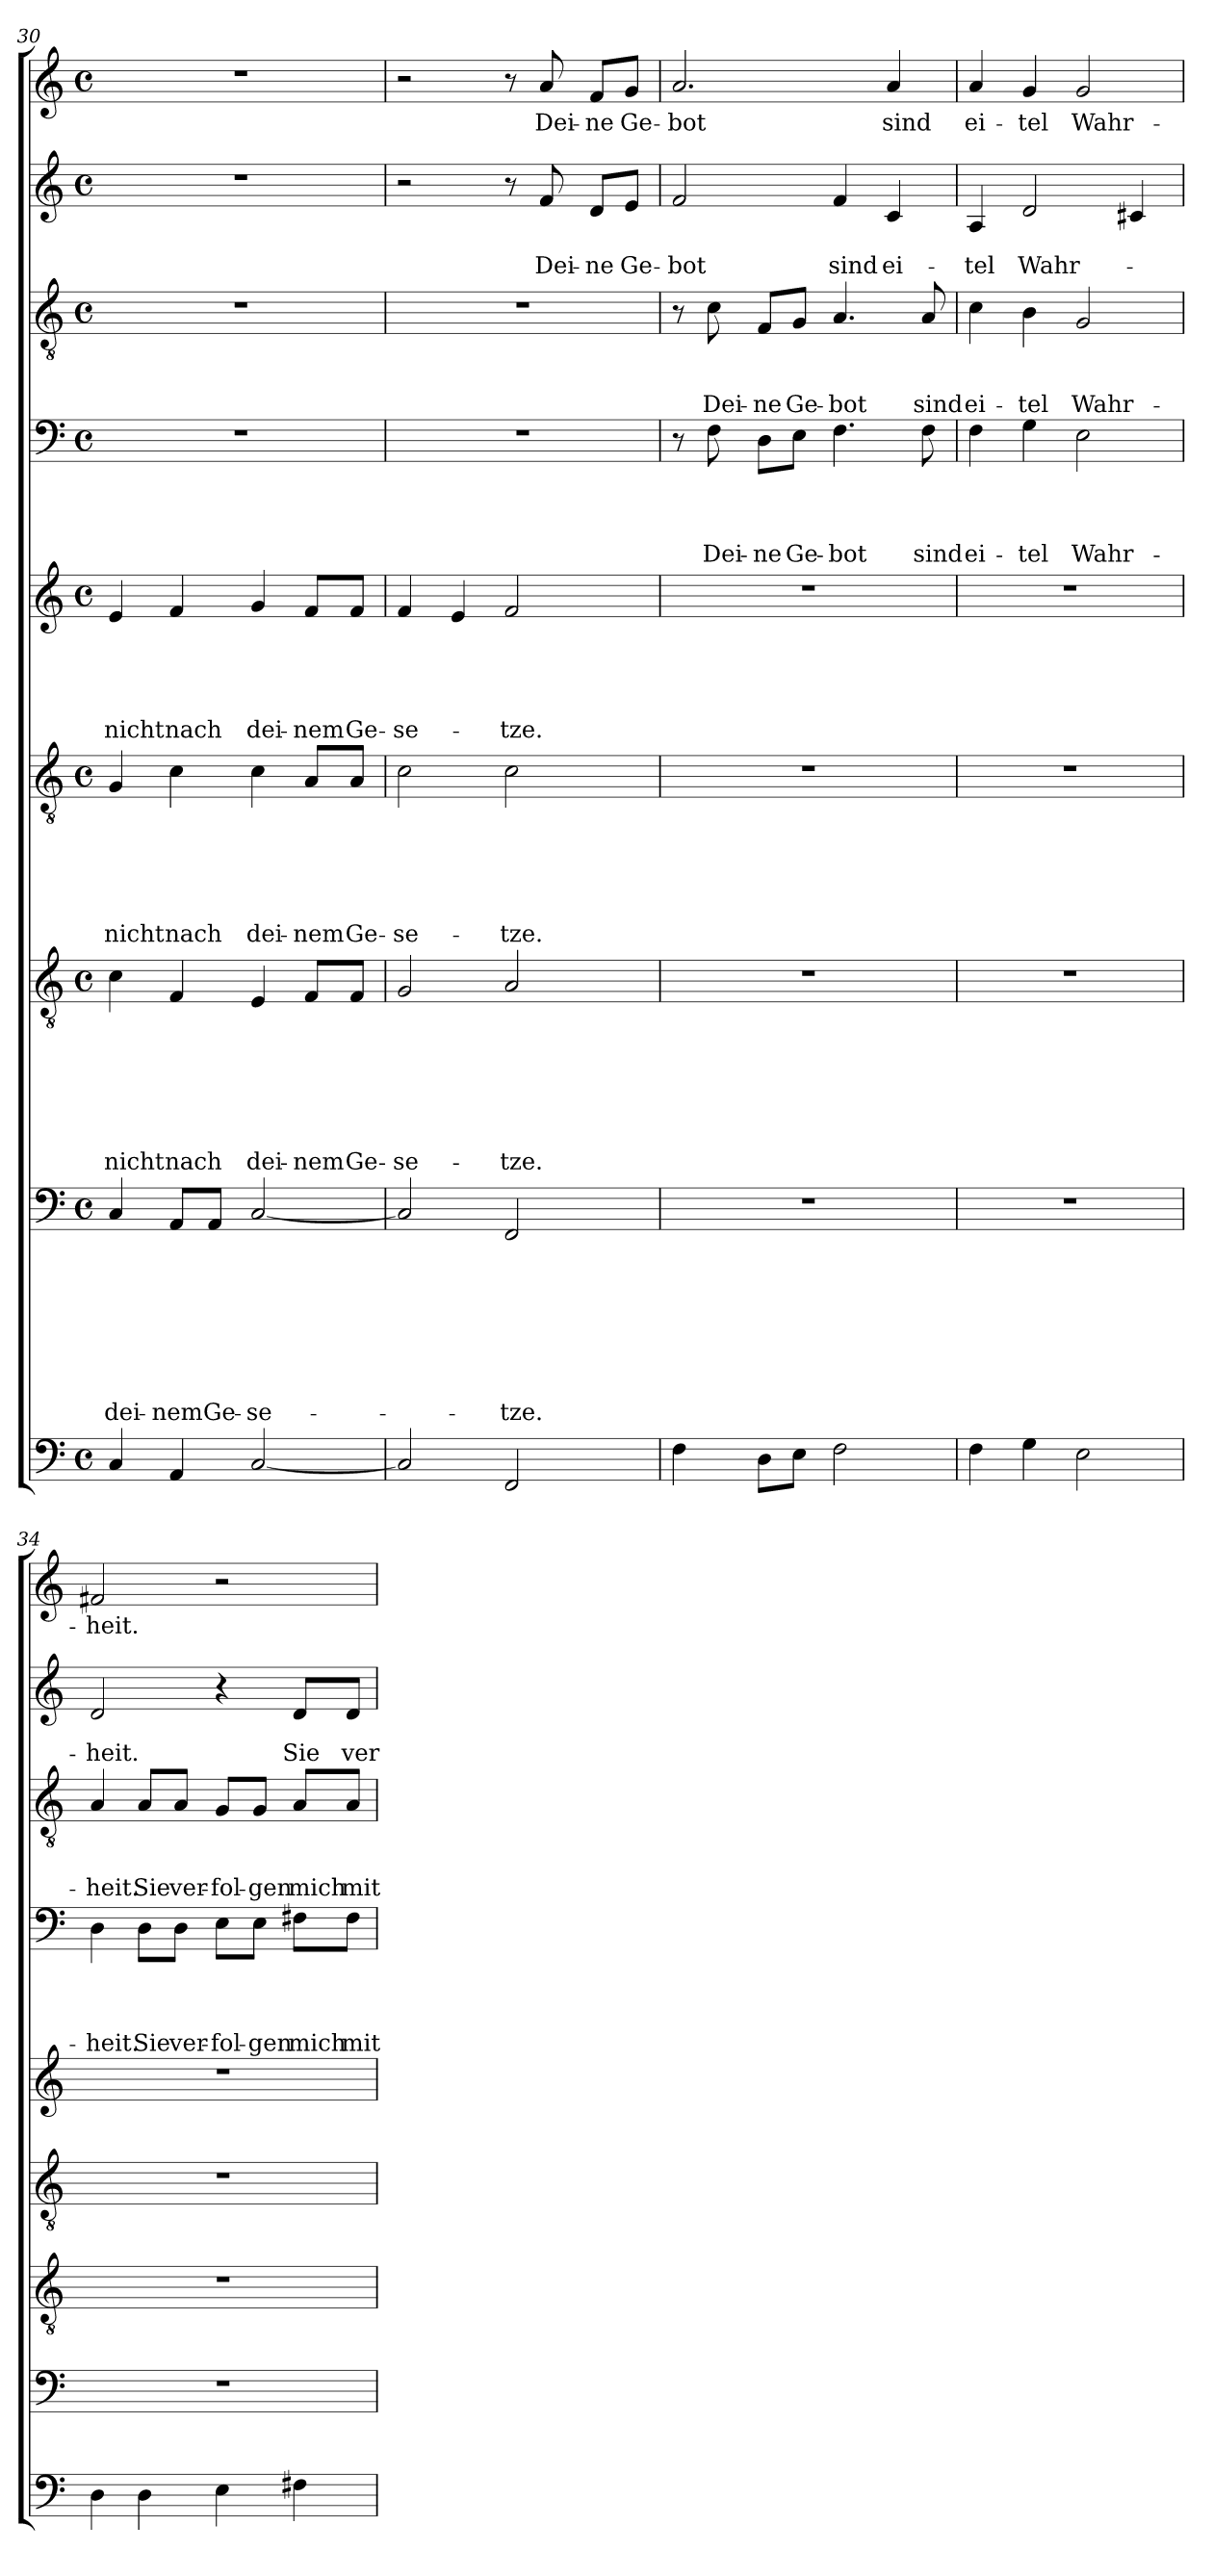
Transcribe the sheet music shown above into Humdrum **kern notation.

**kern	**kern	**text	**text	**text	**text	**text	**text	**text	**text	**kern	**text	**text	**text	**text	**text	**text	**text	**kern	**text	**text	**text	**text	**text	**text	**kern	**text	**text	**text	**text	**text	**kern	**text	**text	**text	**text	**kern	**text	**text	**text	**kern	**text	**text	**kern	**text
*part9	*part8	*part8	*part8	*part8	*part8	*part8	*part8	*part8	*part8	*part7	*part7	*part7	*part7	*part7	*part7	*part7	*part7	*part6	*part6	*part6	*part6	*part6	*part6	*part6	*part5	*part5	*part5	*part5	*part5	*part5	*part4	*part4	*part4	*part4	*part4	*part3	*part3	*part3	*part3	*part2	*part2	*part2	*part1	*part1
*staff9	*staff8	*staff8	*staff8	*staff8	*staff8	*staff8	*staff8	*staff8	*staff8	*staff7	*staff7	*staff7	*staff7	*staff7	*staff7	*staff7	*staff7	*staff6	*staff6	*staff6	*staff6	*staff6	*staff6	*staff6	*staff5	*staff5	*staff5	*staff5	*staff5	*staff5	*staff4	*staff4	*staff4	*staff4	*staff4	*staff3	*staff3	*staff3	*staff3	*staff2	*staff2	*staff2	*staff1	*staff1
*clefF4	*clefF4	*	*	*	*	*	*	*	*	*clefGv2	*	*	*	*	*	*	*	*clefGv2	*	*	*	*	*	*	*clefG2	*	*	*	*	*	*clefF4	*	*	*	*	*clefGv2	*	*	*	*clefG2	*	*	*clefG2	*
*k[]	*k[]	*	*	*	*	*	*	*	*	*k[]	*	*	*	*	*	*	*	*k[]	*	*	*	*	*	*	*k[]	*	*	*	*	*	*k[]	*	*	*	*	*k[]	*	*	*	*k[]	*	*	*k[]	*
*C:	*C:	*	*	*	*	*	*	*	*	*C:	*	*	*	*	*	*	*	*C:	*	*	*	*	*	*	*C:	*	*	*	*	*	*C:	*	*	*	*	*C:	*	*	*	*C:	*	*	*C:	*
*M4/4	*M4/4	*	*	*	*	*	*	*	*	*M4/4	*	*	*	*	*	*	*	*M4/4	*	*	*	*	*	*	*M4/4	*	*	*	*	*	*M4/4	*	*	*	*	*M4/4	*	*	*	*M4/4	*	*	*M4/4	*
*met(c)	*met(c)	*	*	*	*	*	*	*	*	*met(c)	*	*	*	*	*	*	*	*met(c)	*	*	*	*	*	*	*met(c)	*	*	*	*	*	*met(c)	*	*	*	*	*met(c)	*	*	*	*met(c)	*	*	*met(c)	*
=30	=30	=30	=30	=30	=30	=30	=30	=30	=30	=30	=30	=30	=30	=30	=30	=30	=30	=30	=30	=30	=30	=30	=30	=30	=30	=30	=30	=30	=30	=30	=30	=30	=30	=30	=30	=30	=30	=30	=30	=30	=30	=30	=30	=30
!	!	!	!	!	!	!	!	!	!LO:LY:b	!	!	!	!	!	!	!	!LO:LY:b	!	!	!	!	!	!	!LO:LY:b	!	!	!	!	!	!LO:LY:b	!	!	!	!	!	!	!	!	!	!	!	!	!	!
4C/	4C/	.	.	.	.	.	.	.	dei-	4c\	.	.	.	.	.	.	nicht	4G/	.	.	.	.	.	nicht	4e/	.	.	.	.	nicht	1r	.	.	.	.	1r	.	.	.	1r	.	.	1r	.
!	!	!	!	!	!	!	!	!	!LO:LY:b	!	!	!	!	!	!	!	!LO:LY:b	!	!	!	!	!	!	!LO:LY:b	!	!	!	!	!	!LO:LY:b	!	!	!	!	!	!	!	!	!	!	!	!	!	!
4AA/	8AA/L	.	.	.	.	.	.	.	-nem	4F/	.	.	.	.	.	.	nach	4c\	.	.	.	.	.	nach	4f/	.	.	.	.	nach	.	.	.	.	.	.	.	.	.	.	.	.	.	.
!	!	!	!	!	!	!	!	!	!LO:LY:b	!	!	!	!	!	!	!	!	!	!	!	!	!	!	!	!	!	!	!	!	!	!	!	!	!	!	!	!	!	!	!	!	!	!	!
.	8AA/J	.	.	.	.	.	.	.	Ge-	.	.	.	.	.	.	.	.	.	.	.	.	.	.	.	.	.	.	.	.	.	.	.	.	.	.	.	.	.	.	.	.	.	.	.
!	!	!	!	!	!	!	!	!	!LO:LY:b	!	!	!	!	!	!	!	!LO:LY:b	!	!	!	!	!	!	!LO:LY:b	!	!	!	!	!	!LO:LY:b	!	!	!	!	!	!	!	!	!	!	!	!	!	!
[2C/	[2C/	.	.	.	.	.	.	.	-se-	4E/	.	.	.	.	.	.	dei-	4c\	.	.	.	.	.	dei-	4g/	.	.	.	.	dei-	.	.	.	.	.	.	.	.	.	.	.	.	.	.
!	!	!	!	!	!	!	!	!	!	!	!	!	!	!	!	!	!LO:LY:b	!	!	!	!	!	!	!LO:LY:b	!	!	!	!	!	!LO:LY:b	!	!	!	!	!	!	!	!	!	!	!	!	!	!
.	.	.	.	.	.	.	.	.	.	8F/L	.	.	.	.	.	.	-nem	8A/L	.	.	.	.	.	-nem	8f/L	.	.	.	.	-nem	.	.	.	.	.	.	.	.	.	.	.	.	.	.
!	!	!	!	!	!	!	!	!	!	!	!	!	!	!	!	!	!LO:LY:b	!	!	!	!	!	!	!LO:LY:b	!	!	!	!	!	!LO:LY:b	!	!	!	!	!	!	!	!	!	!	!	!	!	!
.	.	.	.	.	.	.	.	.	.	8F/J	.	.	.	.	.	.	Ge-	8A/J	.	.	.	.	.	Ge-	8f/J	.	.	.	.	Ge-	.	.	.	.	.	.	.	.	.	.	.	.	.	.
!!LO:LB:g=z
=31	=31	=31	=31	=31	=31	=31	=31	=31	=31	=31	=31	=31	=31	=31	=31	=31	=31	=31	=31	=31	=31	=31	=31	=31	=31	=31	=31	=31	=31	=31	=31	=31	=31	=31	=31	=31	=31	=31	=31	=31	=31	=31	=31	=31
!	!	!	!	!	!	!	!	!	!	!	!	!	!	!	!	!	!LO:LY:b	!	!	!	!	!	!	!LO:LY:b	!	!	!	!	!	!LO:LY:b	!	!	!	!	!	!	!	!	!	!	!	!	!	!
2C/]	2C/]	.	.	.	.	.	.	.	.	2G/	.	.	.	.	.	.	-se-	2c\	.	.	.	.	.	-se-	4f/	.	.	.	.	-se-	1r	.	.	.	.	1r	.	.	.	2r	.	.	2r	.
.	.	.	.	.	.	.	.	.	.	.	.	.	.	.	.	.	.	.	.	.	.	.	.	.	4e/	.	.	.	.	.	.	.	.	.	.	.	.	.	.	.	.	.	.	.
!	!	!	!	!	!	!	!	!	!LO:LY:b	!	!	!	!	!	!	!	!LO:LY:b	!	!	!	!	!	!	!LO:LY:b	!	!	!	!	!	!LO:LY:b	!	!	!	!	!	!	!	!	!	!	!	!	!	!
2FF/	2FF/	.	.	.	.	.	.	.	-tze.	2A/	.	.	.	.	.	.	-tze.	2c\	.	.	.	.	.	-tze.	2f/	.	.	.	.	-tze.	.	.	.	.	.	.	.	.	.	8r	.	.	8r	.
!	!	!	!	!	!	!	!	!	!	!	!	!	!	!	!	!	!	!	!	!	!	!	!	!	!	!	!	!	!	!	!	!	!	!	!	!	!	!	!	!	!	!LO:LY:b	!	!LO:LY:b
.	.	.	.	.	.	.	.	.	.	.	.	.	.	.	.	.	.	.	.	.	.	.	.	.	.	.	.	.	.	.	.	.	.	.	.	.	.	.	.	8f/	.	Dei-	8a/	Dei-
!	!	!	!	!	!	!	!	!	!	!	!	!	!	!	!	!	!	!	!	!	!	!	!	!	!	!	!	!	!	!	!	!	!	!	!	!	!	!	!	!	!	!LO:LY:b	!	!LO:LY:b
.	.	.	.	.	.	.	.	.	.	.	.	.	.	.	.	.	.	.	.	.	.	.	.	.	.	.	.	.	.	.	.	.	.	.	.	.	.	.	.	8d/L	.	-ne	8f/L	-ne
!	!	!	!	!	!	!	!	!	!	!	!	!	!	!	!	!	!	!	!	!	!	!	!	!	!	!	!	!	!	!	!	!	!	!	!	!	!	!	!	!	!	!LO:LY:b	!	!LO:LY:b
.	.	.	.	.	.	.	.	.	.	.	.	.	.	.	.	.	.	.	.	.	.	.	.	.	.	.	.	.	.	.	.	.	.	.	.	.	.	.	.	8e/J	.	Ge-	8g/J	Ge-
=32	=32	=32	=32	=32	=32	=32	=32	=32	=32	=32	=32	=32	=32	=32	=32	=32	=32	=32	=32	=32	=32	=32	=32	=32	=32	=32	=32	=32	=32	=32	=32	=32	=32	=32	=32	=32	=32	=32	=32	=32	=32	=32	=32	=32
!	!	!	!	!	!	!	!	!	!	!	!	!	!	!	!	!	!	!	!	!	!	!	!	!	!	!	!	!	!	!	!	!	!	!	!	!	!	!	!	!	!	!LO:LY:b	!	!LO:LY:b
4F\	1r	.	.	.	.	.	.	.	.	1r	.	.	.	.	.	.	.	1r	.	.	.	.	.	.	1r	.	.	.	.	.	8r	.	.	.	.	8r	.	.	.	2f/	.	-bot	2.a/	-bot
!	!	!	!	!	!	!	!	!	!	!	!	!	!	!	!	!	!	!	!	!	!	!	!	!	!	!	!	!	!	!	!	!	!	!	!LO:LY:b	!	!	!	!LO:LY:b	!	!	!	!	!
.	.	.	.	.	.	.	.	.	.	.	.	.	.	.	.	.	.	.	.	.	.	.	.	.	.	.	.	.	.	.	8F\	.	.	.	Dei-	8c\	.	.	Dei-	.	.	.	.	.
!	!	!	!	!	!	!	!	!	!	!	!	!	!	!	!	!	!	!	!	!	!	!	!	!	!	!	!	!	!	!	!	!	!	!	!LO:LY:b	!	!	!	!LO:LY:b	!	!	!	!	!
8D\L	.	.	.	.	.	.	.	.	.	.	.	.	.	.	.	.	.	.	.	.	.	.	.	.	.	.	.	.	.	.	8D\L	.	.	.	-ne	8F/L	.	.	-ne	.	.	.	.	.
!	!	!	!	!	!	!	!	!	!	!	!	!	!	!	!	!	!	!	!	!	!	!	!	!	!	!	!	!	!	!	!	!	!	!	!LO:LY:b	!	!	!	!LO:LY:b	!	!	!	!	!
8E\J	.	.	.	.	.	.	.	.	.	.	.	.	.	.	.	.	.	.	.	.	.	.	.	.	.	.	.	.	.	.	8E\J	.	.	.	Ge-	8G/J	.	.	Ge-	.	.	.	.	.
!	!	!	!	!	!	!	!	!	!	!	!	!	!	!	!	!	!	!	!	!	!	!	!	!	!	!	!	!	!	!	!	!	!	!	!LO:LY:b	!	!	!	!LO:LY:b	!	!	!LO:LY:b	!	!
2F\	.	.	.	.	.	.	.	.	.	.	.	.	.	.	.	.	.	.	.	.	.	.	.	.	.	.	.	.	.	.	4.F\	.	.	.	-bot	4.A/	.	.	-bot	4f/	.	sind	.	.
!	!	!	!	!	!	!	!	!	!	!	!	!	!	!	!	!	!	!	!	!	!	!	!	!	!	!	!	!	!	!	!	!	!	!	!	!	!	!	!	!	!	!LO:LY:b	!	!LO:LY:b
.	.	.	.	.	.	.	.	.	.	.	.	.	.	.	.	.	.	.	.	.	.	.	.	.	.	.	.	.	.	.	.	.	.	.	.	.	.	.	.	4c/	.	ei-	4a/	sind
!	!	!	!	!	!	!	!	!	!	!	!	!	!	!	!	!	!	!	!	!	!	!	!	!	!	!	!	!	!	!	!	!	!	!	!LO:LY:b	!	!	!	!LO:LY:b	!	!	!	!	!
.	.	.	.	.	.	.	.	.	.	.	.	.	.	.	.	.	.	.	.	.	.	.	.	.	.	.	.	.	.	.	8F\	.	.	.	sind	8A/	.	.	sind	.	.	.	.	.
=33	=33	=33	=33	=33	=33	=33	=33	=33	=33	=33	=33	=33	=33	=33	=33	=33	=33	=33	=33	=33	=33	=33	=33	=33	=33	=33	=33	=33	=33	=33	=33	=33	=33	=33	=33	=33	=33	=33	=33	=33	=33	=33	=33	=33
!	!	!	!	!	!	!	!	!	!	!	!	!	!	!	!	!	!	!	!	!	!	!	!	!	!	!	!	!	!	!	!	!	!	!	!LO:LY:b	!	!	!	!LO:LY:b	!	!	!LO:LY:b	!	!LO:LY:b
4F\	1r	.	.	.	.	.	.	.	.	1r	.	.	.	.	.	.	.	1r	.	.	.	.	.	.	1r	.	.	.	.	.	4F\	.	.	.	ei-	4c\	.	.	ei-	4A/	.	-tel	4a/	ei-
!	!	!	!	!	!	!	!	!	!	!	!	!	!	!	!	!	!	!	!	!	!	!	!	!	!	!	!	!	!	!	!	!	!	!	!LO:LY:b	!	!	!	!LO:LY:b	!	!	!LO:LY:b	!	!LO:LY:b
4G\	.	.	.	.	.	.	.	.	.	.	.	.	.	.	.	.	.	.	.	.	.	.	.	.	.	.	.	.	.	.	4G\	.	.	.	-tel	4B\	.	.	-tel	2d/	.	Wahr-	4g/	-tel
!	!	!	!	!	!	!	!	!	!	!	!	!	!	!	!	!	!	!	!	!	!	!	!	!	!	!	!	!	!	!	!	!	!	!	!LO:LY:b	!	!	!	!LO:LY:b	!	!	!	!	!LO:LY:b
2E\	.	.	.	.	.	.	.	.	.	.	.	.	.	.	.	.	.	.	.	.	.	.	.	.	.	.	.	.	.	.	2E\	.	.	.	Wahr-	2G/	.	.	Wahr-	.	.	.	2g/	Wahr-
.	.	.	.	.	.	.	.	.	.	.	.	.	.	.	.	.	.	.	.	.	.	.	.	.	.	.	.	.	.	.	.	.	.	.	.	.	.	.	.	4c#X/	.	.	.	.
=34	=34	=34	=34	=34	=34	=34	=34	=34	=34	=34	=34	=34	=34	=34	=34	=34	=34	=34	=34	=34	=34	=34	=34	=34	=34	=34	=34	=34	=34	=34	=34	=34	=34	=34	=34	=34	=34	=34	=34	=34	=34	=34	=34	=34
!	!	!	!	!	!	!	!	!	!	!	!	!	!	!	!	!	!	!	!	!	!	!	!	!	!	!	!	!	!	!	!	!	!	!	!LO:LY:b	!	!	!	!LO:LY:b	!	!	!LO:LY:b	!	!LO:LY:b
4D\	1r	.	.	.	.	.	.	.	.	1r	.	.	.	.	.	.	.	1r	.	.	.	.	.	.	1r	.	.	.	.	.	4D\	.	.	.	-heit.	4A/	.	.	-heit.	2d/	.	-heit.	2f#X/	-heit.
!	!	!	!	!	!	!	!	!	!	!	!	!	!	!	!	!	!	!	!	!	!	!	!	!	!	!	!	!	!	!	!	!	!	!	!LO:LY:b	!	!	!	!LO:LY:b	!	!	!	!	!
4D\	.	.	.	.	.	.	.	.	.	.	.	.	.	.	.	.	.	.	.	.	.	.	.	.	.	.	.	.	.	.	8D\L	.	.	.	Sie	8A/L	.	.	Sie	.	.	.	.	.
!	!	!	!	!	!	!	!	!	!	!	!	!	!	!	!	!	!	!	!	!	!	!	!	!	!	!	!	!	!	!	!	!	!	!	!LO:LY:b	!	!	!	!LO:LY:b	!	!	!	!	!
.	.	.	.	.	.	.	.	.	.	.	.	.	.	.	.	.	.	.	.	.	.	.	.	.	.	.	.	.	.	.	8D\J	.	.	.	ver-	8A/J	.	.	ver-	.	.	.	.	.
!	!	!	!	!	!	!	!	!	!	!	!	!	!	!	!	!	!	!	!	!	!	!	!	!	!	!	!	!	!	!	!	!	!	!	!LO:LY:b	!	!	!	!LO:LY:b	!	!	!	!	!
4E\	.	.	.	.	.	.	.	.	.	.	.	.	.	.	.	.	.	.	.	.	.	.	.	.	.	.	.	.	.	.	8E\L	.	.	.	-fol-	8G/L	.	.	-fol-	4r	.	.	2r	.
!	!	!	!	!	!	!	!	!	!	!	!	!	!	!	!	!	!	!	!	!	!	!	!	!	!	!	!	!	!	!	!	!	!	!	!LO:LY:b	!	!	!	!LO:LY:b	!	!	!	!	!
.	.	.	.	.	.	.	.	.	.	.	.	.	.	.	.	.	.	.	.	.	.	.	.	.	.	.	.	.	.	.	8E\J	.	.	.	-gen	8G/J	.	.	-gen	.	.	.	.	.
!	!	!	!	!	!	!	!	!	!	!	!	!	!	!	!	!	!	!	!	!	!	!	!	!	!	!	!	!	!	!	!	!	!	!	!LO:LY:b	!	!	!	!LO:LY:b	!	!	!LO:LY:b	!	!
4F#X\	.	.	.	.	.	.	.	.	.	.	.	.	.	.	.	.	.	.	.	.	.	.	.	.	.	.	.	.	.	.	8F#X\L	.	.	.	mich	8A/L	.	.	mich	8d/L	.	Sie	.	.
!	!	!	!	!	!	!	!	!	!	!	!	!	!	!	!	!	!	!	!	!	!	!	!	!	!	!	!	!	!	!	!	!	!	!	!LO:LY:b	!	!	!	!LO:LY:b	!	!	!LO:LY:b	!	!
.	.	.	.	.	.	.	.	.	.	.	.	.	.	.	.	.	.	.	.	.	.	.	.	.	.	.	.	.	.	.	8F#\J	.	.	.	mit	8A/J	.	.	mit	8d/J	.	ver-	.	.
=	=	=	=	=	=	=	=	=	=	=	=	=	=	=	=	=	=	=	=	=	=	=	=	=	=	=	=	=	=	=	=	=	=	=	=	=	=	=	=	=	=	=	=	=
*-	*-	*-	*-	*-	*-	*-	*-	*-	*-	*-	*-	*-	*-	*-	*-	*-	*-	*-	*-	*-	*-	*-	*-	*-	*-	*-	*-	*-	*-	*-	*-	*-	*-	*-	*-	*-	*-	*-	*-	*-	*-	*-	*-	*-
